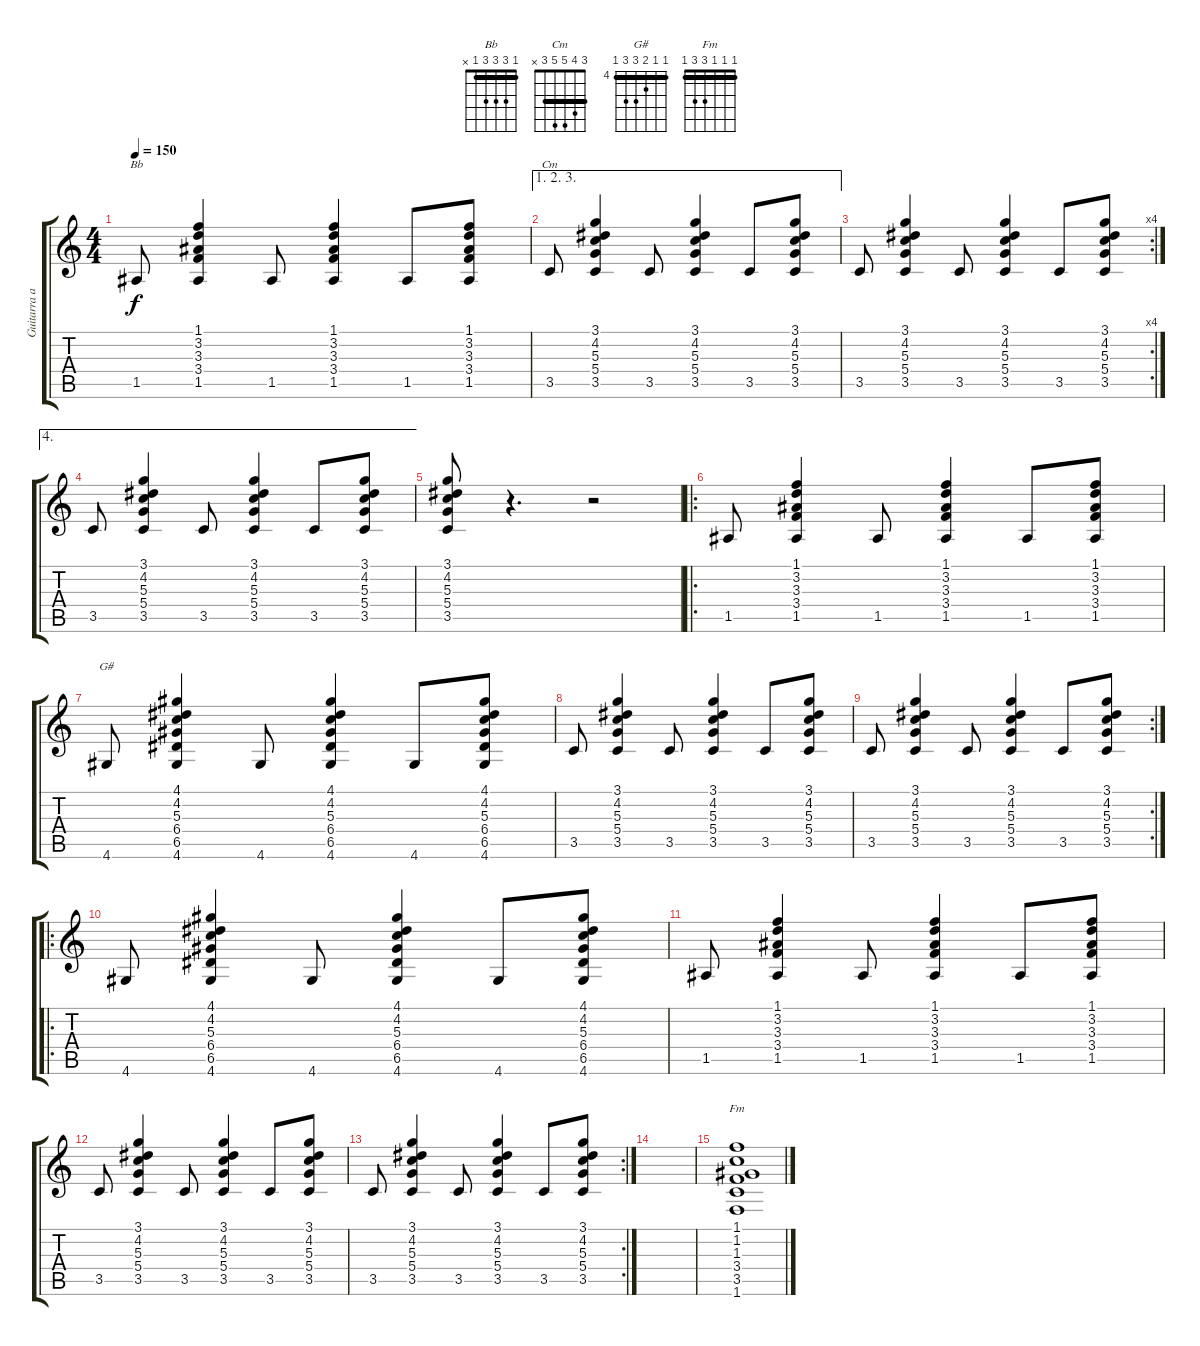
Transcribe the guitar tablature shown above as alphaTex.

\track ("Guitarra acompañamiento" "Guitarra a") {instrument acousticguitarsteel}
\staff {score tabs}
\tuning (E4 B3 G3 D3 A2 E2) {hide}
\chord ("Bb" 1 3 3 3 1 x) {barre 1}
\chord ("Cm" 3 4 5 5 3 x) {barre 3}
\chord ("G#" 4 4 5 6 6 4) {firstfret 4 barre 4}
\chord ("Fm" 1 1 1 3 3 1) {barre 1}
\ts (4 4)
\tempo 150
\clef g2
\ks c
1.5.8{ch "Bb" dy f} (1.1 3.2 3.3 3.4 1.5).4 1.5.8 (1.1 3.2 3.3 3.4 1.5).4 1.5.8 (1.1 3.2 3.3 3.4 1.5).8 |
\ae (1 2 3)
3.5.8{ch "Cm"} (3.1 4.2 5.3 5.4 3.5).4 3.5.8 (3.1 4.2 5.3 5.4 3.5).4 3.5.8 (3.1 4.2 5.3 5.4 3.5).8 |
\rc 4
3.5.8 (3.1 4.2 5.3 5.4 3.5).4 3.5.8 (3.1 4.2 5.3 5.4 3.5).4 3.5.8 (3.1 4.2 5.3 5.4 3.5).8 |
\ae 4
3.5.8 (3.1 4.2 5.3 5.4 3.5).4 3.5.8 (3.1 4.2 5.3 5.4 3.5).4 3.5.8 (3.1 4.2 5.3 5.4 3.5).8 |
(3.1 4.2 5.3 5.4 3.5).8 r.4{d} r.2 |
\ro
1.5.8 (1.1 3.2 3.3 3.4 1.5).4 1.5.8 (1.1 3.2 3.3 3.4 1.5).4 1.5.8 (1.1 3.2 3.3 3.4 1.5).8 |
4.6.8{ch "G#"} (4.1 4.2 5.3 6.4 6.5 4.6).4 4.6.8 (4.1 4.2 5.3 6.4 6.5 4.6).4 4.6.8 (4.1 4.2 5.3 6.4 6.5 4.6).8 |
3.5.8 (3.1 4.2 5.3 5.4 3.5).4 3.5.8 (3.1 4.2 5.3 5.4 3.5).4 3.5.8 (3.1 4.2 5.3 5.4 3.5).8 |
\rc 2
3.5.8 (3.1 4.2 5.3 5.4 3.5).4 3.5.8 (3.1 4.2 5.3 5.4 3.5).4 3.5.8 (3.1 4.2 5.3 5.4 3.5).8 |
\ro
4.6.8 (4.1 4.2 5.3 6.4 6.5 4.6).4 4.6.8 (4.1 4.2 5.3 6.4 6.5 4.6).4 4.6.8 (4.1 4.2 5.3 6.4 6.5 4.6).8 |
1.5.8 (1.1 3.2 3.3 3.4 1.5).4 1.5.8 (1.1 3.2 3.3 3.4 1.5).4 1.5.8 (1.1 3.2 3.3 3.4 1.5).8 |
3.5.8 (3.1 4.2 5.3 5.4 3.5).4 3.5.8 (3.1 4.2 5.3 5.4 3.5).4 3.5.8 (3.1 4.2 5.3 5.4 3.5).8 |
\rc 2
3.5.8 (3.1 4.2 5.3 5.4 3.5).4 3.5.8 (3.1 4.2 5.3 5.4 3.5).4 3.5.8 (3.1 4.2 5.3 5.4 3.5).8 |
|
(1.1 1.2 1.3 3.4 3.5 1.6).1{ch "Fm"}
